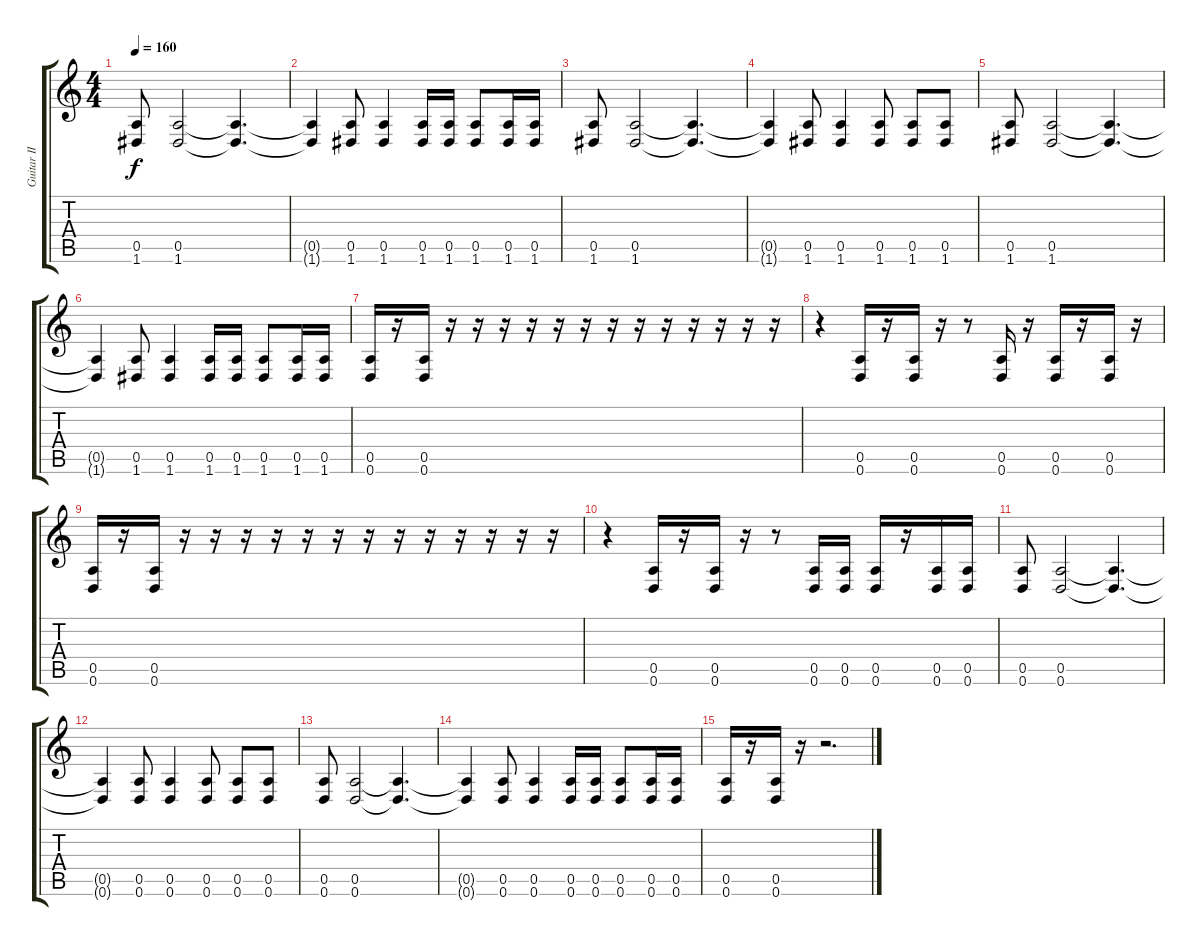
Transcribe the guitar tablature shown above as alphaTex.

\track ("Guitar II" "Guitar II") {instrument distortionguitar}
\staff {score tabs}
\tuning (E4 B3 G3 D3 A2 D2) {hide}
\ts (4 4)
\tempo 160
\clef g2
\ks c
(0.5 1.6).8{dy f} (0.5 1.6).2 (0.5{t} 1.6{t}).4{d} |
(0.5{t} 1.6{t}).4 (0.5 1.6).8 (0.5 1.6).4 (0.5 1.6).16 (0.5 1.6).16 (0.5 1.6).8 (0.5 1.6).16 (0.5 1.6).16 |
(0.5 1.6).8 (0.5 1.6).2 (0.5{t} 1.6{t}).4{d} |
(0.5{t} 1.6{t}).4 (0.5 1.6).8 (0.5 1.6).4 (0.5 1.6).8 (0.5 1.6).8 (0.5 1.6).8 |
(0.5 1.6).8 (0.5 1.6).2 (0.5{t} 1.6{t}).4{d} |
(0.5{t} 1.6{t}).4 (0.5 1.6).8 (0.5 1.6).4 (0.5 1.6).16 (0.5 1.6).16 (0.5 1.6).8 (0.5 1.6).16 (0.5 1.6).16 |
(0.5 0.6).16 r.16 (0.5 0.6).16 r.16 r.16 r.16 r.16 r.16 r.16 r.16 r.16 r.16 r.16 r.16 r.16 r.16 |
r.4 (0.5 0.6).16 r.16 (0.5 0.6).16 r.16 r.8 (0.5 0.6).16 r.16 (0.5 0.6).16 r.16 (0.5 0.6).16 r.16 |
(0.5 0.6).16 r.16 (0.5 0.6).16 r.16 r.16 r.16 r.16 r.16 r.16 r.16 r.16 r.16 r.16 r.16 r.16 r.16 |
r.4 (0.5 0.6).16 r.16 (0.5 0.6).16 r.16 r.8 (0.5 0.6).16 (0.5 0.6).16 (0.5 0.6).16 r.16 (0.5 0.6).16 (0.5 0.6).16 |
(0.5 0.6).8 (0.5 0.6).2 (0.5{t} 0.6{t}).4{d} |
(0.5{t} 0.6{t}).4 (0.5 0.6).8 (0.5 0.6).4 (0.5 0.6).8 (0.5 0.6).8 (0.5 0.6).8 |
(0.5 0.6).8 (0.5 0.6).2 (0.5{t} 0.6{t}).4{d} |
(0.5{t} 0.6{t}).4 (0.5 0.6).8 (0.5 0.6).4 (0.5 0.6).16 (0.5 0.6).16 (0.5 0.6).8 (0.5 0.6).16 (0.5 0.6).16 |
(0.5 0.6).16 r.16 (0.5 0.6).16 r.16 r.2{d}
